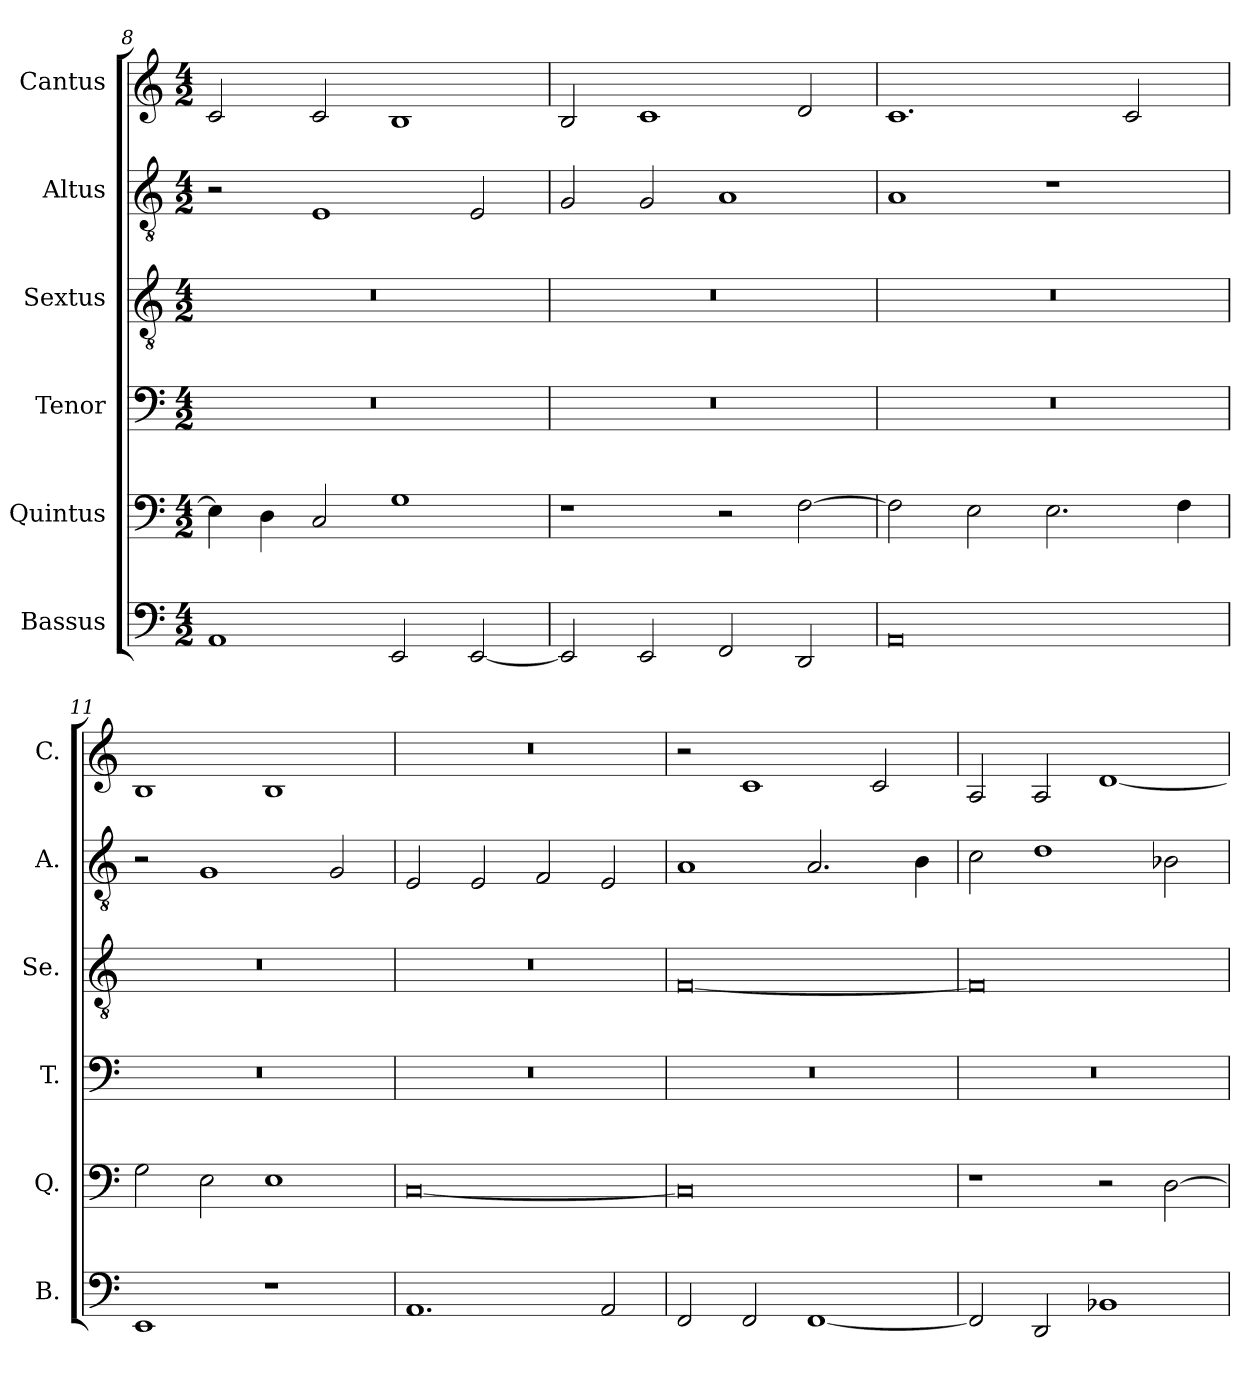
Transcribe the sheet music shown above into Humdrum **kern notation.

**kern	**kern	**kern	**kern	**kern	**kern
*part6	*part5	*part4	*part3	*part2	*part1
*staff6	*staff5	*staff4	*staff3	*staff2	*staff1
*I"Bassus	*I"Quintus	*I"Tenor	*I"Sextus	*I"Altus	*I"Cantus
*I'B.	*I'Q.	*I'T.	*I'Se.	*I'A.	*I'C.
*clefF4	*clefF4	*clefF4	*clefGv2	*clefGv2	*clefG2
*k[]	*k[]	*k[]	*k[]	*k[]	*k[]
*M4/2	*M4/2	*M4/2	*M4/2	*M4/2	*M4/2
=8	=8	=8	=8	=8	=8
1AA	4E\]	0r	0r	2r	2c/
.	4D\	.	.	.	.
.	2C/	.	.	1E	2c/
2EE/	1G	.	.	.	1B
[2EE/	.	.	.	2E/	.
=9	=9	=9	=9	=9	=9
2EE/]	1r	0r	0r	2G/	2B/
2EE/	.	.	.	2G/	1c
2FF/	2r	.	.	1A	.
2DD/	[2F\	.	.	.	2d/
=10	=10	=10	=10	=10	=10
0AA	2F\]	0r	0r	1A	1.c
.	2E\	.	.	.	.
.	2.E\	.	.	1r	.
.	.	.	.	.	2c/
.	4F\	.	.	.	.
=11	=11	=11	=11	=11	=11
1EE	2G\	0r	0r	2r	1B
.	2E\	.	.	1G	.
1r	1E	.	.	.	1B
.	.	.	.	2G/	.
=12	=12	=12	=12	=12	=12
1.AA	[0C	0r	0r	2E/	0r
.	.	.	.	2E/	.
.	.	.	.	2F/	.
2AA/	.	.	.	2E/	.
=13	=13	=13	=13	=13	=13
2FF/	0C]	0r	[0F	1A	2r
2FF/	.	.	.	.	1c
[1FF	.	.	.	2.A/	.
.	.	.	.	.	2c/
.	.	.	.	4B\	.
!!LO:LB:g=z
=14	=14	=14	=14	=14	=14
2FF/]	1r	0r	0F]	2c\	2A/
2DD/	.	.	.	1d	2A/
1BB-X	2r	.	.	.	[1d
.	[2D\	.	.	2B-X\	.
=	=	=	=	=	=
*-	*-	*-	*-	*-	*-
